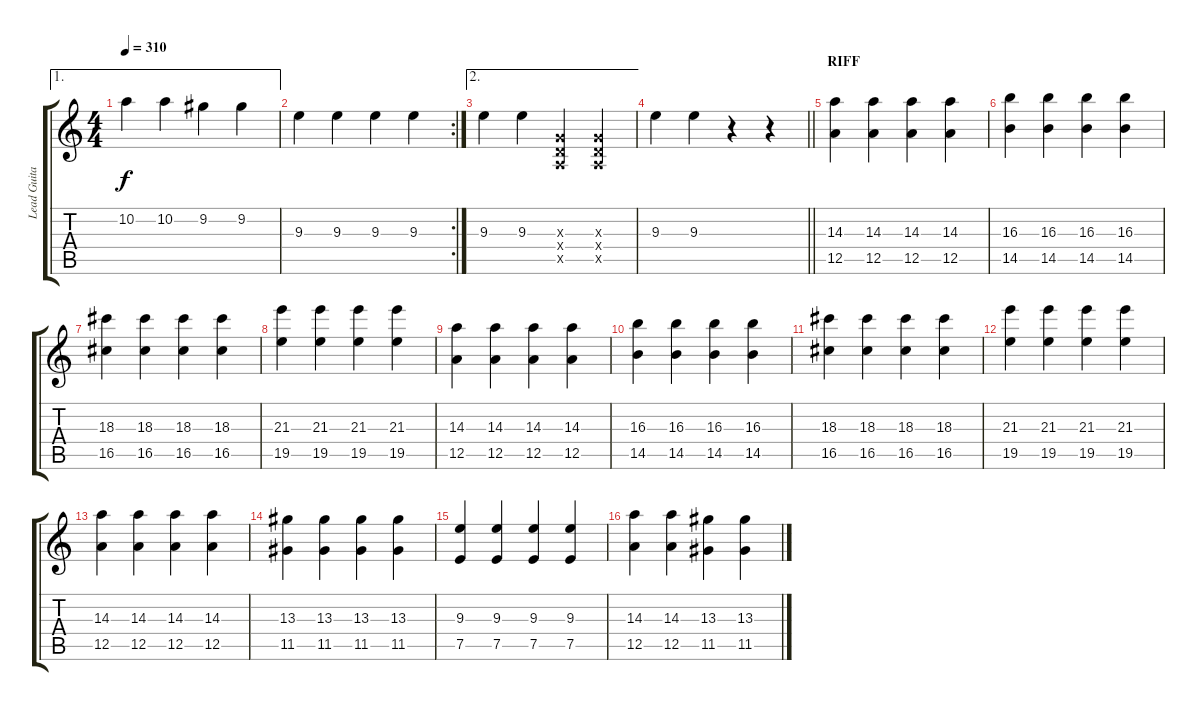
\track ("Lead Guitar" "Lead Guita") {instrument overdrivenguitar}
\staff {score tabs}
\tuning (E4 B3 G3 D3 A2 E2) {hide}
\ae 1
\ts (4 4)
\tempo 310
\clef g2
\ks c
10.2.4{dy f} 10.2.4 9.2.4 9.2.4 |
\rc 2
9.3.4 9.3.4 9.3.4 9.3.4 |
\ae 2
9.3.4 9.3.4 (0.3{x} 0.4{x} 0.5{x}).4 (0.3{x} 0.4{x} 0.5{x}).4 |
\barLineRight lightlight
9.3.4 9.3.4 r.4 r.4 |
\section ("" "RIFF")
(14.3 12.5).4 (14.3 12.5).4 (14.3 12.5).4 (14.3 12.5).4 |
(16.3 14.5).4 (16.3 14.5).4 (16.3 14.5).4 (16.3 14.5).4 |
(18.3 16.5).4 (18.3 16.5).4 (18.3 16.5).4 (18.3 16.5).4 |
(21.3 19.5).4 (21.3 19.5).4 (21.3 19.5).4 (21.3 19.5).4 |
(14.3 12.5).4 (14.3 12.5).4 (14.3 12.5).4 (14.3 12.5).4 |
(16.3 14.5).4 (16.3 14.5).4 (16.3 14.5).4 (16.3 14.5).4 |
(18.3 16.5).4 (18.3 16.5).4 (18.3 16.5).4 (18.3 16.5).4 |
(21.3 19.5).4 (21.3 19.5).4 (21.3 19.5).4 (21.3 19.5).4 |
(14.3 12.5).4 (14.3 12.5).4 (14.3 12.5).4 (14.3 12.5).4 |
(13.3 11.5).4 (13.3 11.5).4 (13.3 11.5).4 (13.3 11.5).4 |
(9.3 7.5).4 (9.3 7.5).4 (9.3 7.5).4 (9.3 7.5).4 |
(14.3 12.5).4 (14.3 12.5).4 (13.3 11.5).4 (13.3 11.5).4
